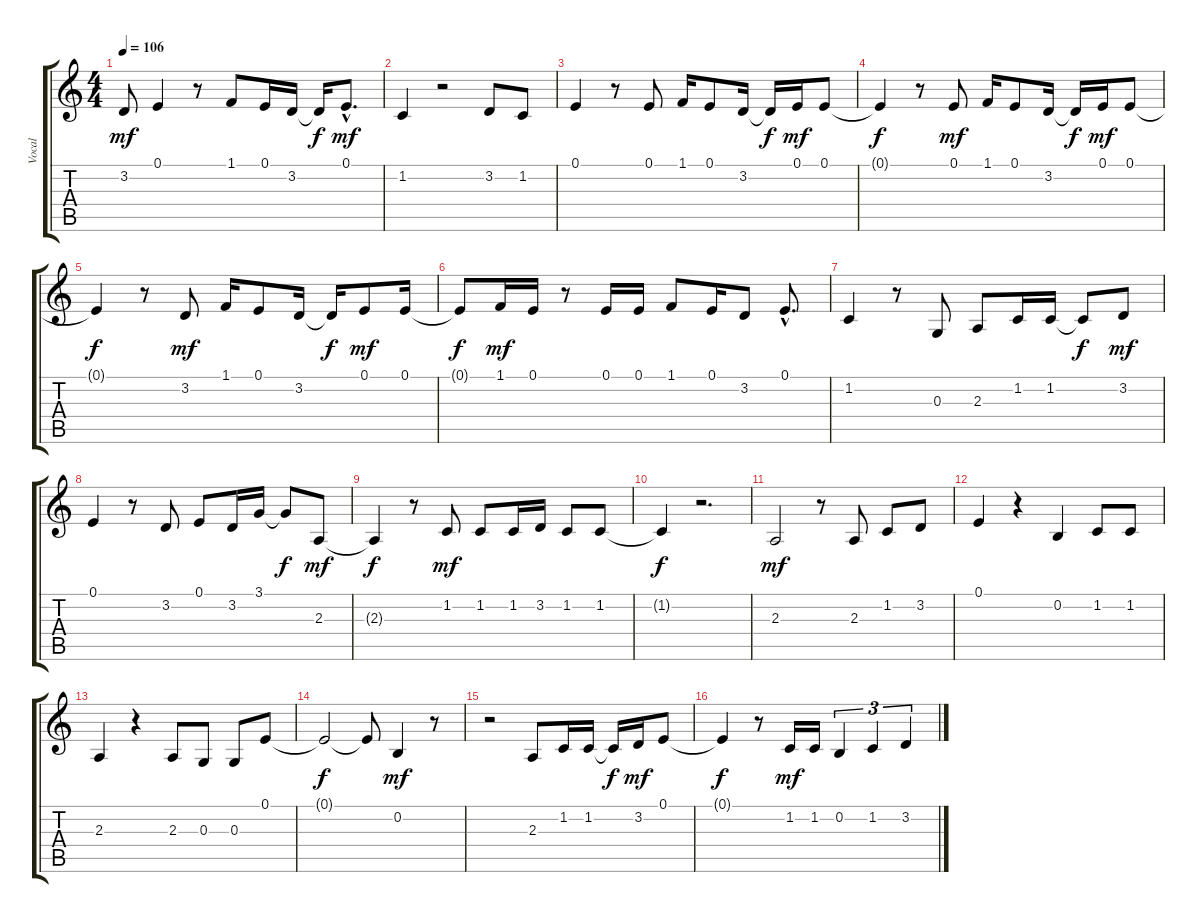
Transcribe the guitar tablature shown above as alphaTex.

\track ("Vocal" "Vocal") {instrument lead6voice}
\staff {score tabs}
\tuning (E4 B3 G3 D3 A2 E2) {hide}
\ts (4 4)
\tempo 106
\clef g2
\ks c
3.2.8{dy mf} 0.1.4 r.8 1.1.8 0.1.16 3.2.16 3.2{t}.16{dy f} 0.1{hac}.8{d dy mf} |
1.2.4 r.2 3.2.8 1.2.8 |
0.1.4 r.8 0.1.8 1.1.16 0.1.8 3.2.16 3.2{t}.16{dy f} 0.1.16{dy mf} 0.1.8 |
0.1{t}.4{dy f} r.8 0.1.8{dy mf} 1.1.16 0.1.8 3.2.16 3.2{t}.16{dy f} 0.1.16{dy mf} 0.1.8 |
0.1{t}.4{dy f} r.8 3.2.8{dy mf} 1.1.16 0.1.8 3.2.16 3.2{t}.16{dy f} 0.1.8{dy mf} 0.1.16 |
0.1{t}.8{dy f} 1.1.16{dy mf} 0.1.16 r.8 0.1.16 0.1.16 1.1.8 0.1.16 3.2.8 0.1{hac}.8{d} |
1.2.4 r.8 0.3.8 2.3.8 1.2.16 1.2.16 1.2{t}.8{dy f} 3.2.8{dy mf} |
0.1.4 r.8 3.2.8 0.1.8 3.2.16 3.1.16 3.1{t}.8{dy f} 2.3.8{dy mf} |
2.3{t}.4{dy f} r.8 1.2.8{dy mf} 1.2.8 1.2.16 3.2.16 1.2.8 1.2.8 |
1.2{t}.4{dy f} r.2{d} |
2.3.2{dy mf} r.8 2.3.8 1.2.8 3.2.8 |
0.1.4 r.4 0.2.4 1.2.8 1.2.8 |
2.3.4 r.4 2.3.8 0.3.8 0.3.8 0.1.8 |
0.1{t}.2{dy f} 0.1{t}.8 0.2.4{dy mf} r.8 |
r.2 2.3.8 1.2.16 1.2.16 1.2{t}.16{dy f} 3.2.16{dy mf} 0.1.8 |
0.1{t}.4{dy f} r.8 1.2.16{dy mf} 1.2.16 0.2.4{tu (3 2)} 1.2.4{tu (3 2)} 3.2.4{tu (3 2)}
